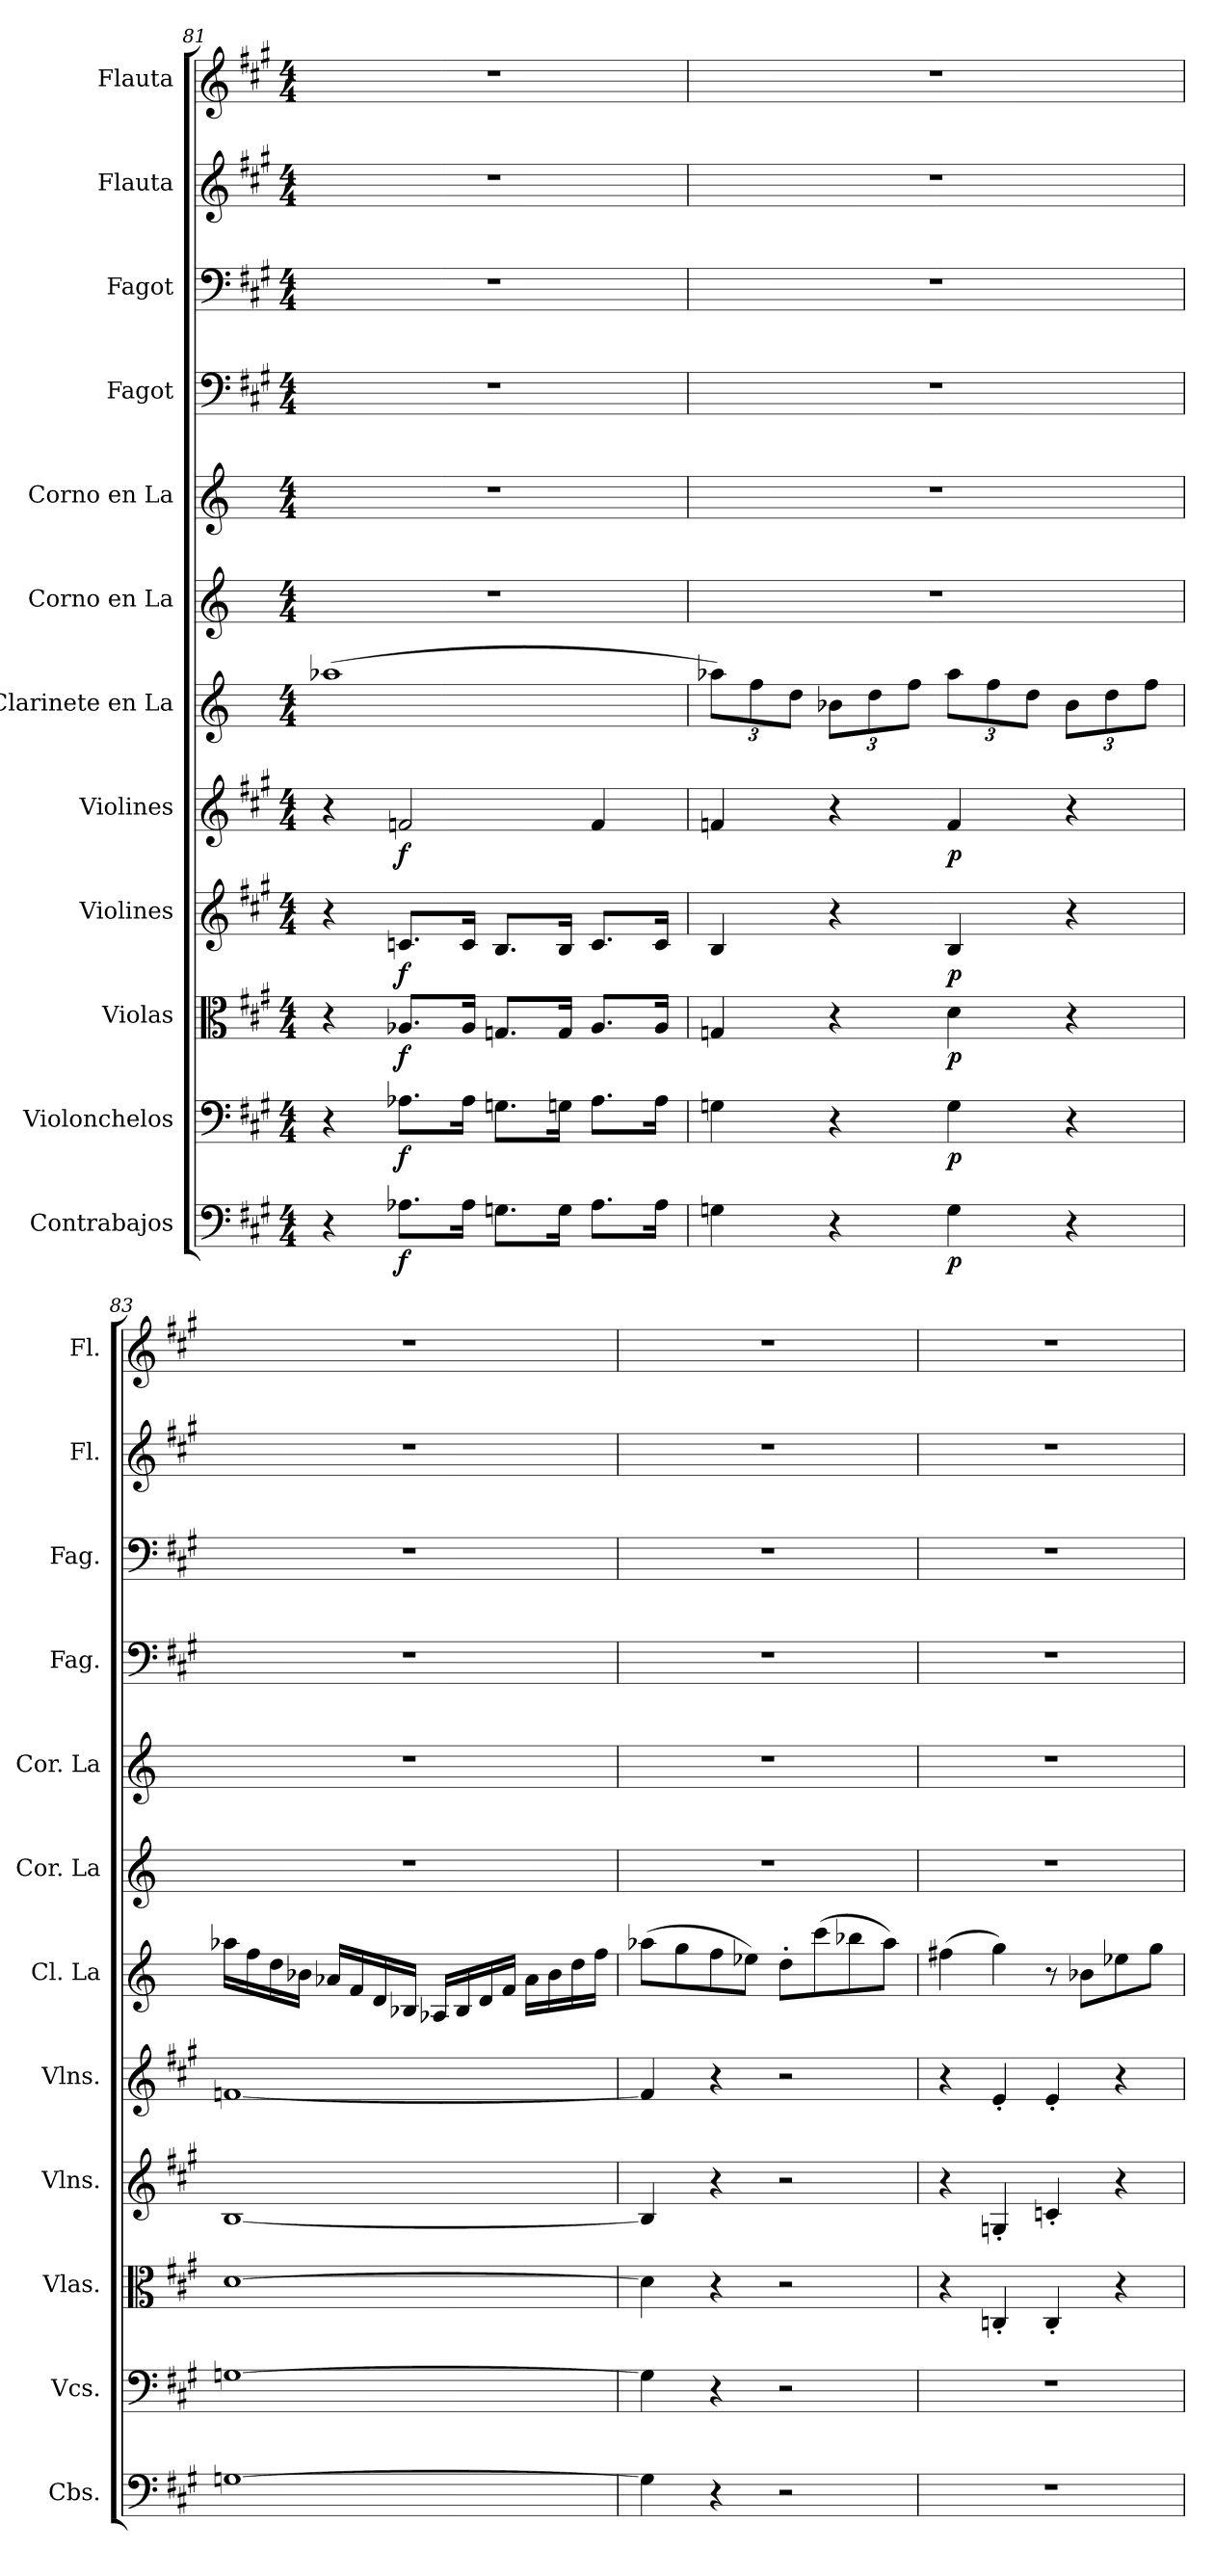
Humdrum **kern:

**kern	**dynam	**kern	**dynam	**kern	**dynam	**kern	**dynam	**kern	**dynam	**kern	**kern	**kern	**kern	**kern	**kern	**kern
*part12	*part12	*part11	*part11	*part10	*part10	*part9	*part9	*part8	*part8	*part7	*part6	*part5	*part4	*part3	*part2	*part1
*staff12	*staff12	*staff11	*staff11	*staff10	*staff10	*staff9	*staff9	*staff8	*staff8	*staff7	*staff6	*staff5	*staff4	*staff3	*staff2	*staff1
*I"Contrabajos	*	*I"Violonchelos	*	*I"Violas	*	*I"Violines	*	*I"Violines	*	*I"Clarinete en La	*I"Corno en La	*I"Corno en La	*I"Fagot	*I"Fagot	*I"Flauta	*I"Flauta
*I'Cbs.	*	*I'Vcs.	*	*I'Vlas.	*	*I'Vlns.	*	*I'Vlns.	*	*I'Cl. La	*I'Cor. La	*I'Cor. La	*I'Fag.	*I'Fag.	*I'Fl.	*I'Fl.
*clefF4	*	*clefF4	*	*clefC3	*	*clefG2	*	*clefG2	*	*clefG2	*clefG2	*clefG2	*clefF4	*clefF4	*clefG2	*clefG2
*ITrd7c12	*	*	*	*	*	*	*	*	*	*ITrd2c3	*ITrd2c3	*ITrd2c3	*	*	*	*
*k[f#c#g#]	*	*k[f#c#g#]	*	*k[f#c#g#]	*	*k[f#c#g#]	*	*k[f#c#g#]	*	*k[f#c#g#]	*k[f#c#g#]	*k[f#c#g#]	*k[f#c#g#]	*k[f#c#g#]	*k[f#c#g#]	*k[f#c#g#]
*M4/4	*	*M4/4	*	*M4/4	*	*M4/4	*	*M4/4	*	*M4/4	*M4/4	*M4/4	*M4/4	*M4/4	*M4/4	*M4/4
=81	=81	=81	=81	=81	=81	=81	=81	=81	=81	=81	=81	=81	=81	=81	=81	=81
4r	.	4r	.	4r	.	4r	.	4r	.	(>1ffn	1r	1r	1r	1r	1r	1r
!	!LO:DY:b	!	!LO:DY:b	!	!LO:DY:b	!	!LO:DY:b	!	!LO:DY:b	!	!	!	!	!	!	!
8.AA-X\L	f	8.A-X\L	f	8.A-X/L	f	8.cn/L	f	2fn/	f	.	.	.	.	.	.	.
16AA-\Jk	.	16A-\Jk	.	16A-/Jk	.	16c/Jk	.	.	.	.	.	.	.	.	.	.
8.GGn\L	.	8.Gn\L	.	8.Gn/L	.	8.B/L	.	.	.	.	.	.	.	.	.	.
16GG\Jk	.	16Gn\Jk	.	16G/Jk	.	16B/Jk	.	.	.	.	.	.	.	.	.	.
8.AA-\L	.	8.A-\L	.	8.A-/L	.	8.c/L	.	4f/	.	.	.	.	.	.	.	.
16AA-\Jk	.	16A-\Jk	.	16A-/Jk	.	16c/Jk	.	.	.	.	.	.	.	.	.	.
!!LO:PB:g=z
=82	=82	=82	=82	=82	=82	=82	=82	=82	=82	=82	=82	=82	=82	=82	=82	=82
*	*	*	*	*	*	*	*	*	*	*Xbrackettup	*	*	*	*	*	*
4GGn\	.	4Gn\	.	4Gn/	.	4B/	.	4fn/	.	12ffn\L)	1r	1r	1r	1r	1r	1r
.	.	.	.	.	.	.	.	.	.	12dd\	.	.	.	.	.	.
.	.	.	.	.	.	.	.	.	.	12b\J	.	.	.	.	.	.
4r	.	4r	.	4r	.	4r	.	4r	.	12gn\L	.	.	.	.	.	.
.	.	.	.	.	.	.	.	.	.	12b\	.	.	.	.	.	.
.	.	.	.	.	.	.	.	.	.	12dd\J	.	.	.	.	.	.
!	!LO:DY:b	!	!LO:DY:b	!	!LO:DY:b	!	!LO:DY:b	!	!LO:DY:b	!	!	!	!	!	!	!
4GG\	p	4G\	p	4d\	p	4B/	p	4f/	p	12ff\L	.	.	.	.	.	.
.	.	.	.	.	.	.	.	.	.	12dd\	.	.	.	.	.	.
.	.	.	.	.	.	.	.	.	.	12b\J	.	.	.	.	.	.
4r	.	4r	.	4r	.	4r	.	4r	.	12g\L	.	.	.	.	.	.
.	.	.	.	.	.	.	.	.	.	12b\	.	.	.	.	.	.
.	.	.	.	.	.	.	.	.	.	12dd\J	.	.	.	.	.	.
=83	=83	=83	=83	=83	=83	=83	=83	=83	=83	=83	=83	=83	=83	=83	=83	=83
[1GGn	.	[1Gn	.	[1d	.	[1B	.	[1fn	.	16ffn\LL	1r	1r	1r	1r	1r	1r
.	.	.	.	.	.	.	.	.	.	16dd\	.	.	.	.	.	.
.	.	.	.	.	.	.	.	.	.	16b\	.	.	.	.	.	.
.	.	.	.	.	.	.	.	.	.	16gn\JJ	.	.	.	.	.	.
.	.	.	.	.	.	.	.	.	.	16fn/LL	.	.	.	.	.	.
.	.	.	.	.	.	.	.	.	.	16d/	.	.	.	.	.	.
.	.	.	.	.	.	.	.	.	.	16B/	.	.	.	.	.	.
.	.	.	.	.	.	.	.	.	.	16Gn/JJ	.	.	.	.	.	.
.	.	.	.	.	.	.	.	.	.	16Fn/LL	.	.	.	.	.	.
.	.	.	.	.	.	.	.	.	.	16G/	.	.	.	.	.	.
.	.	.	.	.	.	.	.	.	.	16B/	.	.	.	.	.	.
.	.	.	.	.	.	.	.	.	.	16d/JJ	.	.	.	.	.	.
.	.	.	.	.	.	.	.	.	.	16f\LL	.	.	.	.	.	.
.	.	.	.	.	.	.	.	.	.	16g\	.	.	.	.	.	.
.	.	.	.	.	.	.	.	.	.	16b\	.	.	.	.	.	.
.	.	.	.	.	.	.	.	.	.	16dd\JJ	.	.	.	.	.	.
=84	=84	=84	=84	=84	=84	=84	=84	=84	=84	=84	=84	=84	=84	=84	=84	=84
4GG\]	.	4G\]	.	4d\]	.	4B/]	.	4f/]	.	(>8ffn\L	1r	1r	1r	1r	1r	1r
.	.	.	.	.	.	.	.	.	.	8ee\	.	.	.	.	.	.
4r	.	4r	.	4r	.	4r	.	4r	.	8dd\	.	.	.	.	.	.
.	.	.	.	.	.	.	.	.	.	8ccn\J)	.	.	.	.	.	.
2r	.	2r	.	2r	.	2r	.	2r	.	8b'\L	.	.	.	.	.	.
.	.	.	.	.	.	.	.	.	.	(>8aa\	.	.	.	.	.	.
.	.	.	.	.	.	.	.	.	.	8ggn\	.	.	.	.	.	.
.	.	.	.	.	.	.	.	.	.	8ff\J)	.	.	.	.	.	.
=85	=85	=85	=85	=85	=85	=85	=85	=85	=85	=85	=85	=85	=85	=85	=85	=85
1r	.	1r	.	4r	.	4r	.	4r	.	(>4dd#X\	1r	1r	1r	1r	1r	1r
.	.	.	.	4Cn'/	.	4Gn'/	.	4e'/	.	4ee\)	.	.	.	.	.	.
.	.	.	.	4C'/	.	4cn'/	.	4e'/	.	8r	.	.	.	.	.	.
.	.	.	.	.	.	.	.	.	.	8gn\L	.	.	.	.	.	.
.	.	.	.	4r	.	4r	.	4r	.	8ccn\	.	.	.	.	.	.
.	.	.	.	.	.	.	.	.	.	8ee\J	.	.	.	.	.	.
=	=	=	=	=	=	=	=	=	=	=	=	=	=	=	=	=
*-	*-	*-	*-	*-	*-	*-	*-	*-	*-	*-	*-	*-	*-	*-	*-	*-
